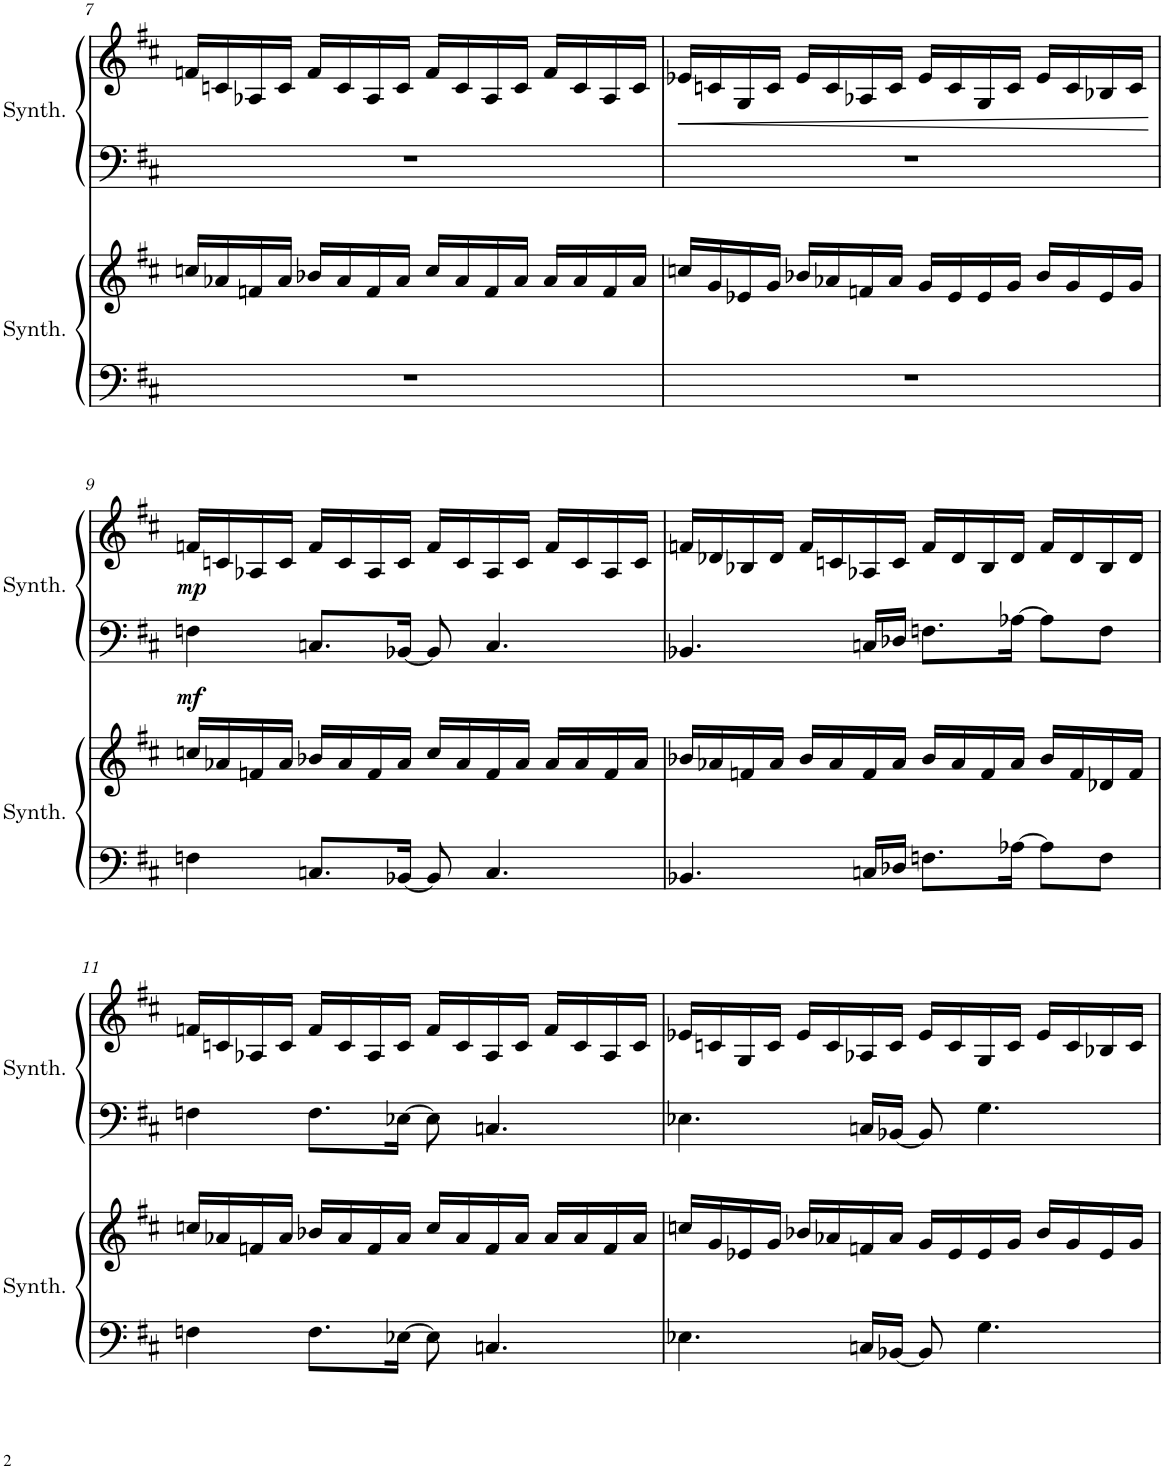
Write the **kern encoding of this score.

**kern	**kern	**kern	**kern	**dynam
*part2	*part2	*part1	*part1	*part1
*staff4	*staff3	*staff2	*staff1	*staff1/2
*I"Square Synthesizer	*	*I"Square Synthesizer	*	*
*I'Synth.	*	*I'Synth.	*	*
!!LO:PB:g=z
*clefF4	*clefG2	*clefF4	*clefG2	*
*k[f#c#]	*k[f#c#]	*k[f#c#]	*k[f#c#]	*
*M4/4	*M4/4	*M4/4	*M4/4	*
=7	=7	=7	=7	=7
1r	16ccn/LL	1r	16fn/LL	.
.	16a-X/	.	16cn/	.
.	16fn/	.	16A-X/	.
.	16a-/JJ	.	16c/JJ	.
.	16b-X/LL	.	16f/LL	.
.	16a-/	.	16c/	.
.	16f/	.	16A-/	.
.	16a-/JJ	.	16c/JJ	.
.	16cc/LL	.	16f/LL	.
.	16a-/	.	16c/	.
.	16f/	.	16A-/	.
.	16a-/JJ	.	16c/JJ	.
.	16a-/LL	.	16f/LL	.
.	16a-/	.	16c/	.
.	16f/	.	16A-/	.
.	16a-/JJ	.	16c/JJ	.
=8	=8	=8	=8	=8
!	!	!	!	!LO:HP:b
1r	16ccn/LL	1r	16e-X/LL	<
.	16g/	.	16cn/	.
.	16e-X/	.	16G/	.
.	16g/JJ	.	16c/JJ	.
.	16b-X/LL	.	16e-/LL	.
.	16a-X/	.	16c/	.
.	16fn/	.	16A-X/	.
.	16a-/JJ	.	16c/JJ	.
.	16g/LL	.	16e-/LL	.
.	16e-/	.	16c/	.
.	16e-/	.	16G/	.
.	16g/JJ	.	16c/JJ	.
.	16b-/LL	.	16e-/LL	.
.	16g/	.	16c/	.
.	16e-/	.	16B-X/	.
.	16g/JJ	.	16c/JJ	.
.	.	.	.	[
!!LO:LB:g=z
=9	=9	=9	=9	=9
!	!	!	!	!LO:DY:b=2
!	!	!	!	!LO:DY:n=1:b
4Fn\	16ccn/LL	4Fn\	16fn/LL	mf mp
.	16a-X/	.	16cn/	.
.	16fn/	.	16A-X/	.
.	16a-/JJ	.	16c/JJ	.
8.Cn/L	16b-X/LL	8.Cn/L	16f/LL	.
.	16a-/	.	16c/	.
.	16f/	.	16A-/	.
[16BB-X/Jk	16a-/JJ	[16BB-X/Jk	16c/JJ	.
8BB-/]	16cc/LL	8BB-/]	16f/LL	.
.	16a-/	.	16c/	.
4.C/	16f/	4.C/	16A-/	.
.	16a-/JJ	.	16c/JJ	.
.	16a-/LL	.	16f/LL	.
.	16a-/	.	16c/	.
.	16f/	.	16A-/	.
.	16a-/JJ	.	16c/JJ	.
=10	=10	=10	=10	=10
4.BB-X/	16b-X/LL	4.BB-X/	16fn/LL	.
.	16a-X/	.	16d-X/	.
.	16fn/	.	16B-X/	.
.	16a-/JJ	.	16d-/JJ	.
.	16b-/LL	.	16f/LL	.
.	16a-/	.	16cn/	.
16Cn/LL	16f/	16Cn/LL	16A-X/	.
16D-X/JJ	16a-/JJ	16D-X/JJ	16c/JJ	.
8.Fn\L	16b-/LL	8.Fn\L	16f/LL	.
.	16a-/	.	16d-/	.
.	16f/	.	16B-/	.
[16A-X\Jk	16a-/JJ	[16A-X\Jk	16d-/JJ	.
8A-\L]	16b-/LL	8A-\L]	16f/LL	.
.	16f/	.	16d-/	.
8F\J	16d-X/	8F\J	16B-/	.
.	16f/JJ	.	16d-/JJ	.
!!LO:LB:g=z
=11	=11	=11	=11	=11
4Fn\	16ccn/LL	4Fn\	16fn/LL	.
.	16a-X/	.	16cn/	.
.	16fn/	.	16A-X/	.
.	16a-/JJ	.	16c/JJ	.
8.F\L	16b-X/LL	8.F\L	16f/LL	.
.	16a-/	.	16c/	.
.	16f/	.	16A-/	.
[16E-X\Jk	16a-/JJ	[16E-X\Jk	16c/JJ	.
8E-\]	16cc/LL	8E-\]	16f/LL	.
.	16a-/	.	16c/	.
4.Cn/	16f/	4.Cn/	16A-/	.
.	16a-/JJ	.	16c/JJ	.
.	16a-/LL	.	16f/LL	.
.	16a-/	.	16c/	.
.	16f/	.	16A-/	.
.	16a-/JJ	.	16c/JJ	.
=12	=12	=12	=12	=12
4.E-X\	16ccn/LL	4.E-X\	16e-X/LL	.
.	16g/	.	16cn/	.
.	16e-X/	.	16G/	.
.	16g/JJ	.	16c/JJ	.
.	16b-X/LL	.	16e-/LL	.
.	16a-X/	.	16c/	.
16Cn/LL	16fn/	16Cn/LL	16A-X/	.
[16BB-X/JJ	16a-/JJ	[16BB-X/JJ	16c/JJ	.
8BB-/]	16g/LL	8BB-/]	16e-/LL	.
.	16e-/	.	16c/	.
4.G\	16e-/	4.G\	16G/	.
.	16g/JJ	.	16c/JJ	.
.	16b-/LL	.	16e-/LL	.
.	16g/	.	16c/	.
.	16e-/	.	16B-X/	.
.	16g/JJ	.	16c/JJ	.
=	=	=	=	=
*-	*-	*-	*-	*-
